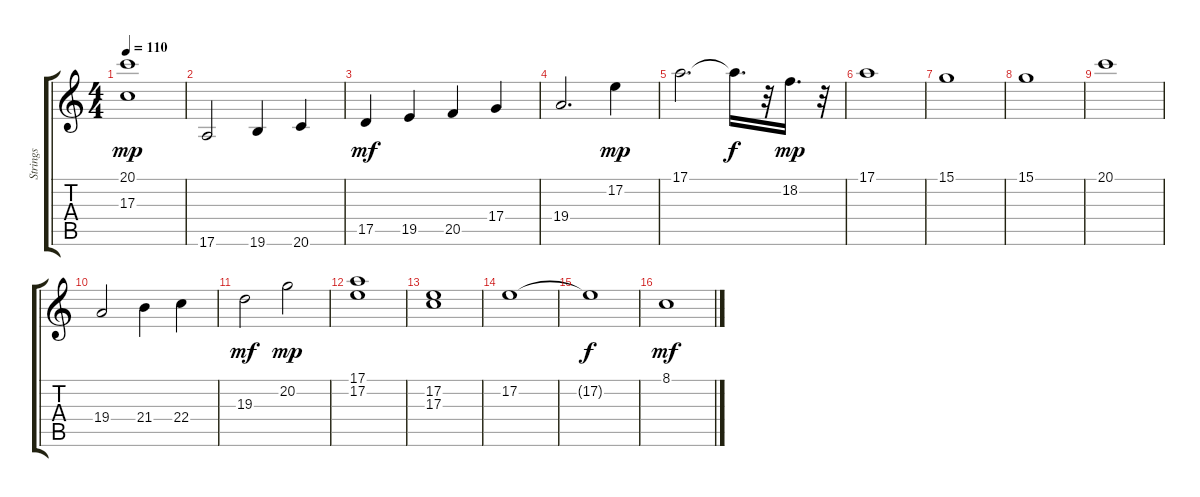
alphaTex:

\track ("Strings" "Strings") {instrument synthstrings1}
\staff {score tabs}
\tuning (E4 B3 G3 D3 A2 E2) {hide}
\ts (4 4)
\tempo 110
\clef g2
\ks c
(20.1 17.3).1{dy mp} |
17.6.2 19.6.4 20.6.4 |
17.5.4{dy mf} 19.5.4 20.5.4 17.4.4 |
19.4.2{d} 17.2.4{dy mp} |
17.1.2{d} 17.1{t}.16{d dy f} r.32 18.2.16{d dy mp} r.32 |
17.1.1 |
15.1.1 |
15.1.1 |
20.1.1 |
19.4.2 21.4.4 22.4.4 |
19.3.2{dy mf} 20.2.2{dy mp} |
(17.1 17.2).1 |
(17.2 17.3).1 |
17.2.1 |
17.2{t}.1{dy f} |
8.1.1{dy mf}
